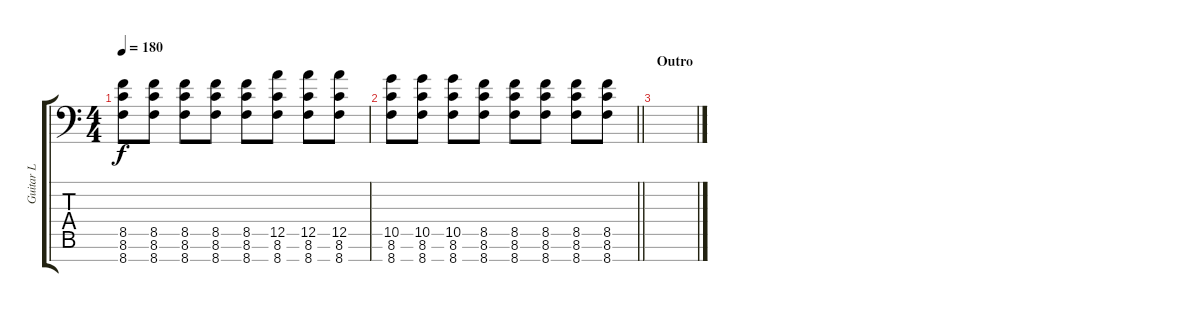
\track ("Guitar L" "Guitar L") {instrument distortionguitar}
\staff {score tabs}
\tuning (E4 B3 G3 D3 A2 E2 A1) {hide}
\ts (4 4)
\tempo 180
\clef f4
\ks c
(8.5 8.6 8.7).8{dy f} (8.5 8.6 8.7).8 (8.5 8.6 8.7).8 (8.5 8.6 8.7).8 (8.5 8.6 8.7).8 (12.5 8.6 8.7).8 (12.5 8.6 8.7).8 (12.5 8.6 8.7).8 |
\barLineRight lightlight
(10.5 8.6 8.7).8 (10.5 8.6 8.7).8 (10.5 8.6 8.7).8 (8.5 8.6 8.7).8 (8.5 8.6 8.7).8 (8.5 8.6 8.7).8 (8.5 8.6 8.7).8 (8.5 8.6 8.7).8 |
\section ("" "Outro")
